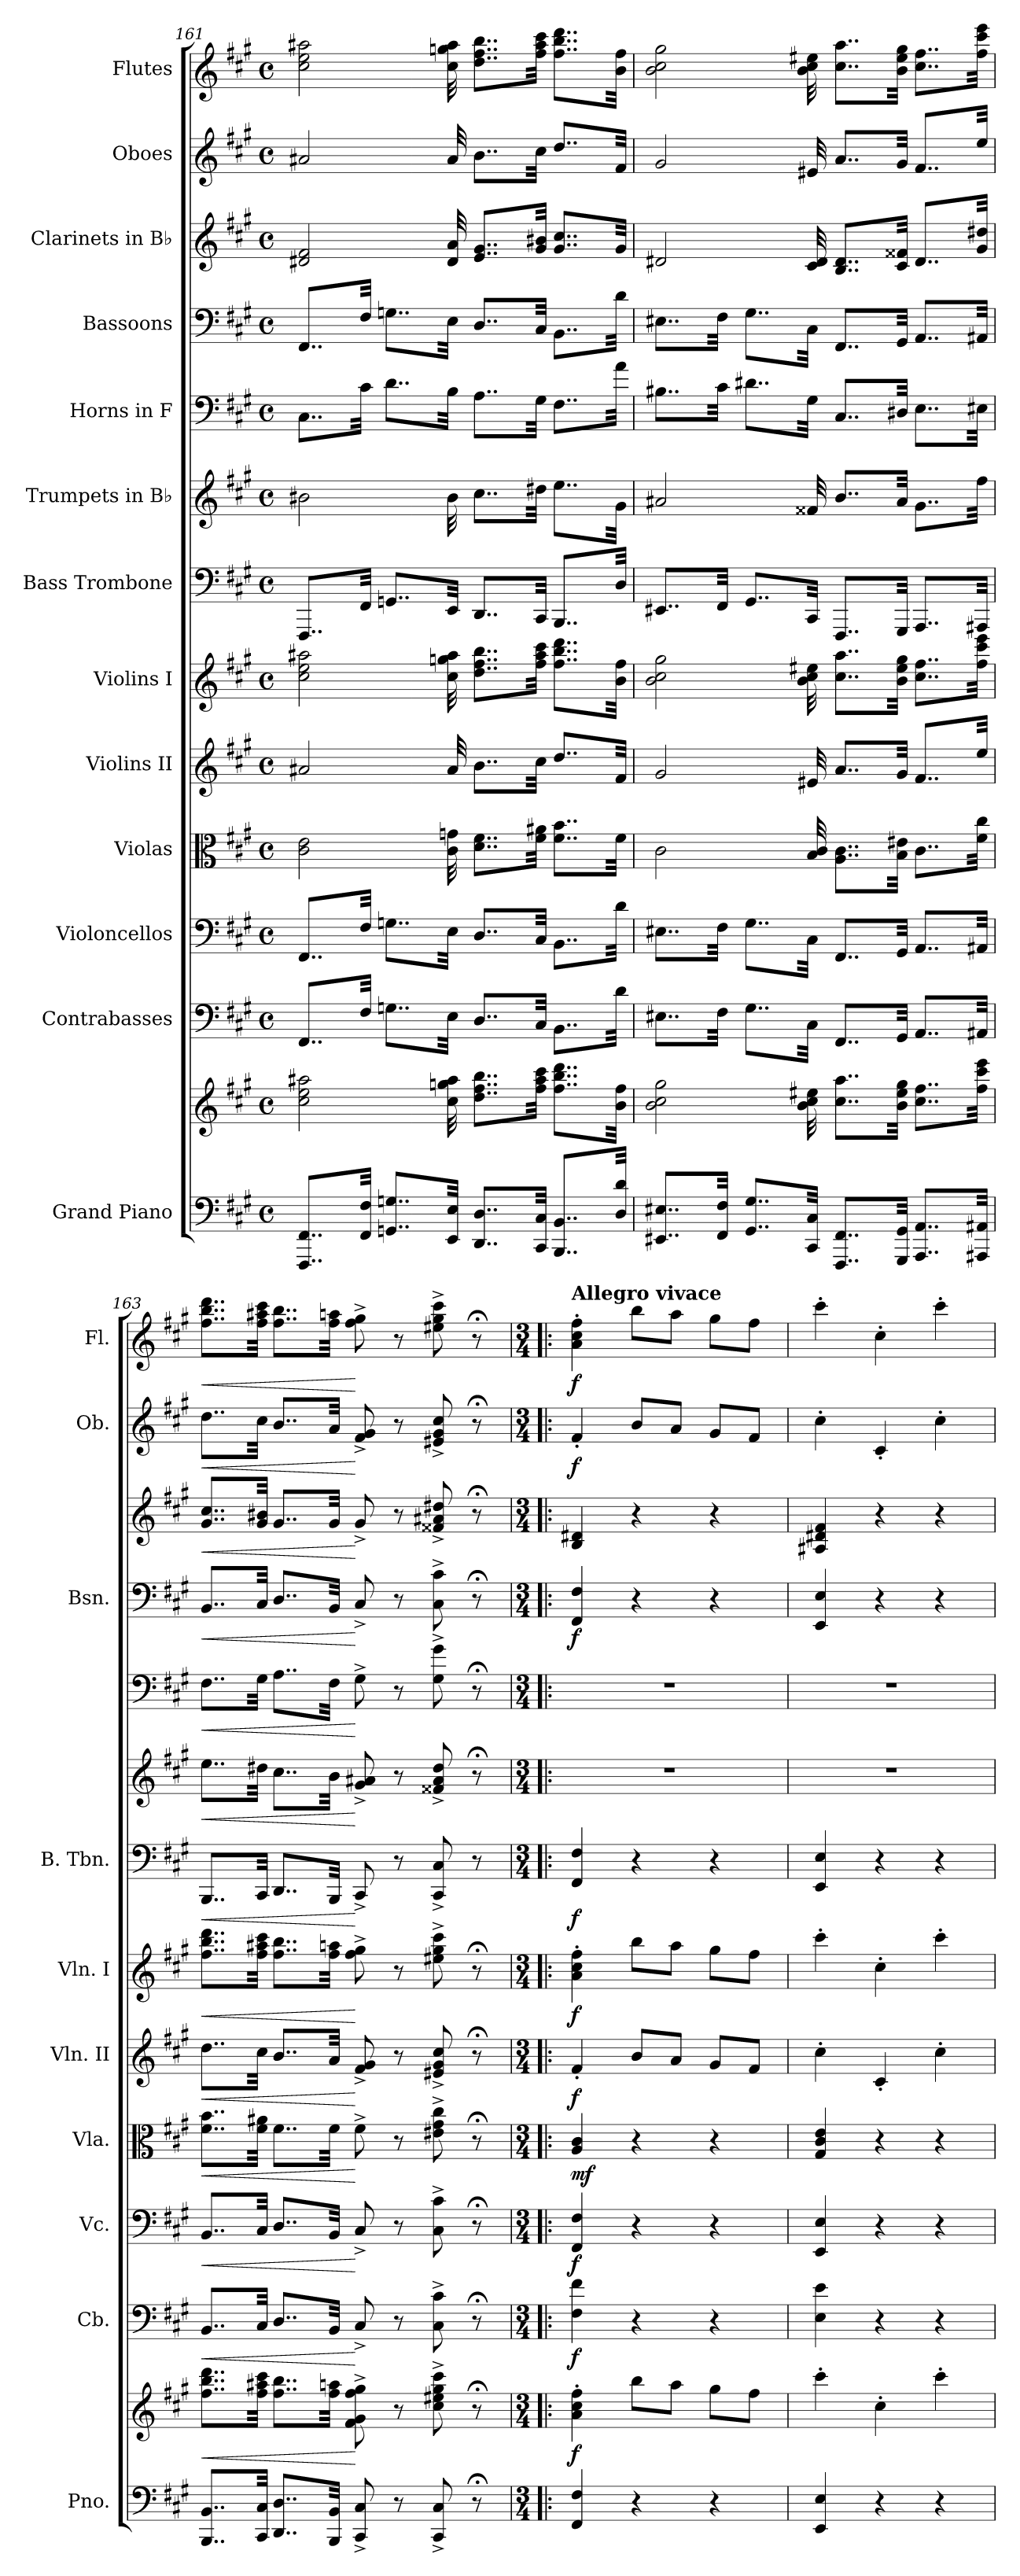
**kern	**kern	**dynam	**kern	**dynam	**kern	**dynam	**kern	**dynam	**kern	**dynam	**kern	**dynam	**kern	**dynam	**kern	**dynam	**kern	**dynam	**kern	**dynam	**kern	**dynam	**kern	**dynam	**kern	**dynam
*part13	*part13	*part13	*part12	*part12	*part11	*part11	*part10	*part10	*part9	*part9	*part8	*part8	*part7	*part7	*part6	*part6	*part5	*part5	*part4	*part4	*part3	*part3	*part2	*part2	*part1	*part1
*staff14	*staff13	*staff13/14	*staff12	*staff12	*staff11	*staff11	*staff10	*staff10	*staff9	*staff9	*staff8	*staff8	*staff7	*staff7	*staff6	*staff6	*staff5	*staff5	*staff4	*staff4	*staff3	*staff3	*staff2	*staff2	*staff1	*staff1
*I"Grand Piano	*	*	*I"Contrabasses	*	*I"Violoncellos	*	*I"Violas	*	*I"Violins II	*	*I"Violins I	*	*I"Bass Trombone	*	*I"Trumpets in B♭	*	*I"Horns in F	*	*I"Bassoons	*	*I"Clarinets in B♭	*	*I"Oboes	*	*I"Flutes	*
*I'Pno.	*	*	*I'Cb.	*	*I'Vc.	*	*I'Vla.	*	*I'Vln. II	*	*I'Vln. I	*	*I'B. Tbn.	*	*	*	*	*	*I'Bsn.	*	*	*	*I'Ob.	*	*I'Fl.	*
*clefF4	*clefG2	*	*clefF4	*	*clefF4	*	*clefC3	*	*clefG2	*	*clefG2	*	*clefF4	*	*clefG2	*	*clefF4	*	*clefF4	*	*clefG2	*	*clefG2	*	*clefG2	*
*	*	*	*ITrd7c12	*	*	*	*	*	*	*	*	*	*	*	*ITrd1c2	*	*ITrd4c7	*	*	*	*ITrd1c2	*	*	*	*	*
*k[f#c#g#]	*k[f#c#g#]	*	*k[f#c#g#]	*	*k[f#c#g#]	*	*k[f#c#g#]	*	*k[f#c#g#]	*	*k[f#c#g#]	*	*k[f#c#g#]	*	*k[f#]	*	*k[f#c#]	*	*k[f#c#g#]	*	*k[f#]	*	*k[f#c#g#]	*	*k[f#c#g#]	*
*M4/4	*M4/4	*	*M4/4	*	*M4/4	*	*M4/4	*	*M4/4	*	*M4/4	*	*M4/4	*	*M4/4	*	*M4/4	*	*M4/4	*	*M4/4	*	*M4/4	*	*M4/4	*
*met(c)	*met(c)	*	*met(c)	*	*met(c)	*	*met(c)	*	*met(c)	*	*met(c)	*	*met(c)	*	*met(c)	*	*met(c)	*	*met(c)	*	*met(c)	*	*met(c)	*	*met(c)	*
=161	=161	=161	=161	=161	=161	=161	=161	=161	=161	=161	=161	=161	=161	=161	=161	=161	=161	=161	=161	=161	=161	=161	=161	=161	=161	=161
!	!LO:N:vis=2	!	!	!	!	!	!LO:N:vis=2	!	!LO:N:vis=2	!	!LO:N:vis=2	!	!	!	!LO:N:vis=2	!	!	!	!	!	!LO:N:vis=2	!	!LO:N:vis=2	!	!LO:N:vis=2	!
8..FFF#/ 8..FF#/L	4...cc#\ 4...ee\ 4...aa#X\	.	8..FFF#/L	.	8..FF#/L	.	4...c#\ 4...e\	.	4...a#X/	.	4...cc#\ 4...ee\ 4...aa#X\	.	8..FFF#/L	.	4...a#X\	.	8..FF#\L	.	8..FF#/L	.	4...c#X/ 4...e/	.	4...a#X/	.	4...cc#\ 4...ee\ 4...aa#X\	.
32FF#/ 32F#/Jkk	.	.	32FF#/Jkk	.	32F#/Jkk	.	.	.	.	.	.	.	32FF#/Jkk	.	.	.	32F#\Jkk	.	32F#/Jkk	.	.	.	.	.	.	.
8..GGn/ 8..Gn/L	.	.	8..GGn\L	.	8..Gn\L	.	.	.	.	.	.	.	8..GGn/L	.	.	.	8..G\L	.	8..Gn\L	.	.	.	.	.	.	.
32EE/ 32E/Jkk	32cc#\ 32ggn\ 32aa#\	.	32EE\Jkk	.	32E\Jkk	.	32c#\ 32gn\	.	32a#/	.	32cc#\ 32ggn\ 32aa#\	.	32EE/Jkk	.	32a#\	.	32E\Jkk	.	32E\Jkk	.	32c#/ 32g/	.	32a#/	.	32cc#\ 32ggn\ 32aa#\	.
8..DD/ 8..D/L	8..dd\ 8..ff#\ 8..bb\L	.	8..DD/L	.	8..D/L	.	8..d\ 8..f#\L	.	8..b\L	.	8..dd\ 8..ff#\ 8..bb\L	.	8..DD/L	.	8..b\L	.	8..D\L	.	8..D/L	.	8..d/ 8..f#/L	.	8..b\L	.	8..dd\ 8..ff#\ 8..bb\L	.
32CC#/ 32C#/Jkk	32ff#\ 32aa#\ 32ccc#\Jkk	.	32CC#/Jkk	.	32C#/Jkk	.	32f#\ 32a#X\Jkk	.	32cc#\Jkk	.	32ff#\ 32aa#\ 32ccc#\Jkk	.	32CC#/Jkk	.	32cc#X\Jkk	.	32C#\Jkk	.	32C#/Jkk	.	32f#/ 32a#X/Jkk	.	32cc#\Jkk	.	32ff#\ 32aa#\ 32ccc#\Jkk	.
8..BBB/ 8..BB/L	8..ff#\ 8..bb\ 8..ddd\L	.	8..BBB\L	.	8..BB\L	.	8..f#\ 8..b\L	.	8..dd/L	.	8..ff#\ 8..bb\ 8..ddd\L	.	8..BBB/L	.	8..dd\L	.	8..BB\L	.	8..BB\L	.	8..f#/ 8..b/L	.	8..dd/L	.	8..ff#\ 8..bb\ 8..ddd\L	.
32D/ 32d/Jkk	32b\ 32ff#\Jkk	.	32D\Jkk	.	32d\Jkk	.	32f#\Jkk	.	32f#/Jkk	.	32b\ 32ff#\Jkk	.	32D/Jkk	.	32f#\Jkk	.	32d\Jkk	.	32d\Jkk	.	32f#/Jkk	.	32f#/Jkk	.	32b\ 32ff#\Jkk	.
=162	=162	=162	=162	=162	=162	=162	=162	=162	=162	=162	=162	=162	=162	=162	=162	=162	=162	=162	=162	=162	=162	=162	=162	=162	=162	=162
!	!LO:N:vis=2	!	!	!	!	!	!LO:N:vis=2	!	!LO:N:vis=2	!	!LO:N:vis=2	!	!	!	!LO:N:vis=2	!	!	!	!	!	!LO:N:vis=2	!	!LO:N:vis=2	!	!LO:N:vis=2	!
8..EE#X/ 8..E#X/L	4...b\ 4...cc#\ 4...gg#\	.	8..EE#X\L	.	8..E#X\L	.	4...c#\	.	4...g#/	.	4...b\ 4...cc#\ 4...gg#\	.	8..EE#X/L	.	4...g#X/	.	8..E#X\L	.	8..E#X\L	.	4...c#X/	.	4...g#/	.	4...b\ 4...cc#\ 4...gg#\	.
32FF#/ 32F#/Jkk	.	.	32FF#\Jkk	.	32F#\Jkk	.	.	.	.	.	.	.	32FF#/Jkk	.	.	.	32F#\Jkk	.	32F#\Jkk	.	.	.	.	.	.	.
8..GG#/ 8..G#/L	.	.	8..GG#\L	.	8..G#\L	.	.	.	.	.	.	.	8..GG#/L	.	.	.	8..G#X\L	.	8..G#\L	.	.	.	.	.	.	.
32CC#/ 32C#/Jkk	32b\ 32cc#\ 32ee#X\	.	32CC#\Jkk	.	32C#\Jkk	.	32B/ 32c#/	.	32e#X/	.	32b\ 32cc#\ 32ee#X\	.	32CC#/Jkk	.	32e#X/	.	32C#\Jkk	.	32C#\Jkk	.	32B/ 32c#/	.	32e#X/	.	32b\ 32cc#\ 32ee#X\	.
8..FFF#/ 8..FF#/L	8..cc#\ 8..aa\L	.	8..FFF#/L	.	8..FF#/L	.	8..A\ 8..c#\L	.	8..a/L	.	8..cc#\ 8..aa\L	.	8..FFF#/L	.	8..a/L	.	8..FF#/L	.	8..FF#/L	.	8..A/ 8..c#/L	.	8..a/L	.	8..cc#\ 8..aa\L	.
32GGG#/ 32GG#/Jkk	32b\ 32ee#\ 32gg#\Jkk	.	32GGG#/Jkk	.	32GG#/Jkk	.	32B\ 32e#X\Jkk	.	32g#/Jkk	.	32b\ 32ee#\ 32gg#\Jkk	.	32GGG#/Jkk	.	32g#/Jkk	.	32GG#X/Jkk	.	32GG#/Jkk	.	32B/ 32e#X/Jkk	.	32g#/Jkk	.	32b\ 32ee#\ 32gg#\Jkk	.
8..AAA/ 8..AA/L	8..cc#\ 8..ff#\L	.	8..AAA/L	.	8..AA/L	.	8..c#\L	.	8..f#/L	.	8..cc#\ 8..ff#\L	.	8..AAA/L	.	8..f#\L	.	8..AA\L	.	8..AA/L	.	8..c#/L	.	8..f#/L	.	8..cc#\ 8..ff#\L	.
32AAA#X/ 32AA#X/Jkk	32ff#\ 32ccc#\ 32eee\Jkk	.	32AAA#X/Jkk	.	32AA#X/Jkk	.	32f#\ 32cc#\Jkk	.	32ee/Jkk	.	32ff#\ 32ccc#\ 32eee\Jkk	.	32AAA#X/Jkk	.	32ee\Jkk	.	32AA#X\Jkk	.	32AA#X/Jkk	.	32f#/ 32cc#X/Jkk	.	32ee/Jkk	.	32ff#\ 32ccc#\ 32eee\Jkk	.
!!LO:PB:g=z
=163	=163	=163	=163	=163	=163	=163	=163	=163	=163	=163	=163	=163	=163	=163	=163	=163	=163	=163	=163	=163	=163	=163	=163	=163	=163	=163
!	!	!LO:HP:b	!	!LO:HP:b	!	!LO:HP:b	!	!LO:HP:b	!	!LO:HP:b	!	!LO:HP:b	!	!LO:HP:b	!	!LO:HP:b	!	!LO:HP:b	!	!LO:HP:b	!	!LO:HP:b	!	!LO:HP:b	!	!LO:HP:b
8..BBB/ 8..BB/L	8..ff#\ 8..bb\ 8..ddd\L	<	8..BBB/L	<	8..BB/L	<	8..f#\ 8..b\L	<	8..dd\L	<	8..ff#\ 8..bb\ 8..ddd\L	<	8..BBB/L	<	8..dd\L	<	8..BB\L	<	8..BB/L	<	8..f#/ 8..b/L	<	8..dd\L	<	8..ff#\ 8..bb\ 8..ddd\L	<
32CC#/ 32C#/Jkk	32ff#\ 32aa#X\ 32ccc#\Jkk	.	32CC#/Jkk	.	32C#/Jkk	.	32f#\ 32a#X\Jkk	.	32cc#\Jkk	.	32ff#\ 32aa#X\ 32ccc#\Jkk	.	32CC#/Jkk	.	32cc#X\Jkk	.	32C#\Jkk	.	32C#/Jkk	.	32f#/ 32a#X/Jkk	.	32cc#\Jkk	.	32ff#\ 32aa#X\ 32ccc#\Jkk	.
8..DD/ 8..D/L	8..ff#\ 8..bb\L	.	8..DD/L	.	8..D/L	.	8..f#\L	.	8..b/L	.	8..ff#\ 8..bb\L	.	8..DD/L	.	8..b\L	.	8..D\L	.	8..D/L	.	8..f#/L	.	8..b/L	.	8..ff#\ 8..bb\L	.
32BBB/ 32BB/Jkk	32ff#\ 32aan\Jkk	.	32BBB/Jkk	.	32BB/Jkk	.	32f#\Jkk	.	32a/Jkk	.	32ff#\ 32aan\Jkk	.	32BBB/Jkk	.	32a\Jkk	.	32BB\Jkk	.	32BB/Jkk	.	32f#/Jkk	.	32a/Jkk	.	32ff#\ 32aan\Jkk	.
8CC#/^ 8C#/^	8f#\^ 8g#\^ 8ff#\^ 8gg#\^	[	8CC#^/	[	8C#^/	[	8f#^\	[	8f#/^ 8g#/^	[	8ff#\^ 8gg#\^	[	8CC#^/	[	8f#/^ 8g#X/^	[	8C#^\	[	8C#^/	[	8f#^/	[	8f#/^ 8g#/^	[	8ff#\^ 8gg#\^	[
8r	8r	.	8r	.	8r	.	8r	.	8r	.	8r	.	8r	.	8r	.	8r	.	8r	.	8r	.	8r	.	8r	.
8CC#/^ 8C#/^	8cc#\^ 8ee#X\^ 8gg#\^ 8ccc#\^	.	8CC#\^ 8C#\^	.	8C#\^ 8c#\^	.	8e#X\^ 8g#\^ 8cc#\^	.	8e#X/^ 8g#/^ 8cc#/^	.	8ee#X\^ 8gg#\^ 8ccc#\^	.	8CC#/^ 8C#/^	.	8e#X/^ 8g#/^ 8cc#/^	.	8C#\^ 8c#\^	.	8C#\^ 8c#\^	.	8e#X/^ 8g#X/^ 8cc#X/^	.	8e#X/^ 8g#/^ 8cc#/^	.	8ee#X\^ 8gg#\^ 8ccc#\^	.
8r;<	8r;<	.	8r;<	.	8r;<	.	8r;<	.	8r;<	.	8r;<	.	8r	.	8r;<	.	8r;<	.	8r;<	.	8r;<	.	8r;<	.	8r;<	.
=164!|:	=164!|:	=164!|:	=164!|:	=164!|:	=164!|:	=164!|:	=164!|:	=164!|:	=164!|:	=164!|:	=164!|:	=164!|:	=164!|:	=164!|:	=164!|:	=164!|:	=164!|:	=164!|:	=164!|:	=164!|:	=164!|:	=164!|:	=164!|:	=164!|:	=164!|:	=164!|:
*M3/4	*M3/4	*	*M3/4	*	*M3/4	*	*M3/4	*	*M3/4	*	*M3/4	*	*M3/4	*	*M3/4	*	*M3/4	*	*M3/4	*	*M3/4	*	*M3/4	*	*M3/4	*
*	*	*	*	*	*	*	*	*	*	*	*	*	*	*	*	*	*	*	*	*	*	*	*	*	*MM216	*
!	!	!	!	!	!	!	!	!	!	!	!	!	!	!	!	!	!	!	!	!	!	!	!	!	!LO:TX:a:B:t=Allegro vivace	!
!	!	!LO:DY:b	!	!LO:DY:b	!	!LO:DY:b	!	!LO:DY:b	!	!LO:DY:b	!	!LO:DY:b	!	!LO:DY:b	!	!	!	!	!	!LO:DY:b	!	!	!	!LO:DY:b	!	!LO:DY:b
4FF#/ 4F#/	4a\' 4cc#\' 4ff#\'	f	4FF#\ 4F#\	f	4FF#/ 4F#/	f	4A/ 4c#/	mf	4f#'/	f	4a\' 4cc#\' 4ff#\'	f	4FF#/ 4F#/	f	2.r	.	2.r	.	4FF#/ 4F#/	f	4A/ 4c#X/	.	4f#'/	f	4a\' 4cc#\' 4ff#\'	f
4r	8bb\L	.	4r	.	4r	.	4r	.	8b/L	.	8bb\L	.	4r	.	.	.	.	.	4r	.	4r	.	8b/L	.	8bb\L	.
.	8aa\J	.	.	.	.	.	.	.	8a/J	.	8aa\J	.	.	.	.	.	.	.	.	.	.	.	8a/J	.	8aa\J	.
4r	8gg#\L	.	4r	.	4r	.	4r	.	8g#/L	.	8gg#\L	.	4r	.	.	.	.	.	4r	.	4r	.	8g#/L	.	8gg#\L	.
.	8ff#\J	.	.	.	.	.	.	.	8f#/J	.	8ff#\J	.	.	.	.	.	.	.	.	.	.	.	8f#/J	.	8ff#\J	.
=165	=165	=165	=165	=165	=165	=165	=165	=165	=165	=165	=165	=165	=165	=165	=165	=165	=165	=165	=165	=165	=165	=165	=165	=165	=165	=165
4EE/ 4E/	4ccc#'\	.	4EE\ 4E\	.	4EE/ 4E/	.	4G#/ 4c#/ 4e/	.	4cc#'\	.	4ccc#'\	.	4EE/ 4E/	.	2.r	.	2.r	.	4EE/ 4E/	.	4G#X/ 4c#X/ 4e/	.	4cc#'\	.	4ccc#'\	.
4r	4cc#'\	.	4r	.	4r	.	4r	.	4c#'/	.	4cc#'\	.	4r	.	.	.	.	.	4r	.	4r	.	4c#'/	.	4cc#'\	.
4r	4ccc#'\	.	4r	.	4r	.	4r	.	4cc#'\	.	4ccc#'\	.	4r	.	.	.	.	.	4r	.	4r	.	4cc#'\	.	4ccc#'\	.
=	=	=	=	=	=	=	=	=	=	=	=	=	=	=	=	=	=	=	=	=	=	=	=	=	=	=
*-	*-	*-	*-	*-	*-	*-	*-	*-	*-	*-	*-	*-	*-	*-	*-	*-	*-	*-	*-	*-	*-	*-	*-	*-	*-	*-
